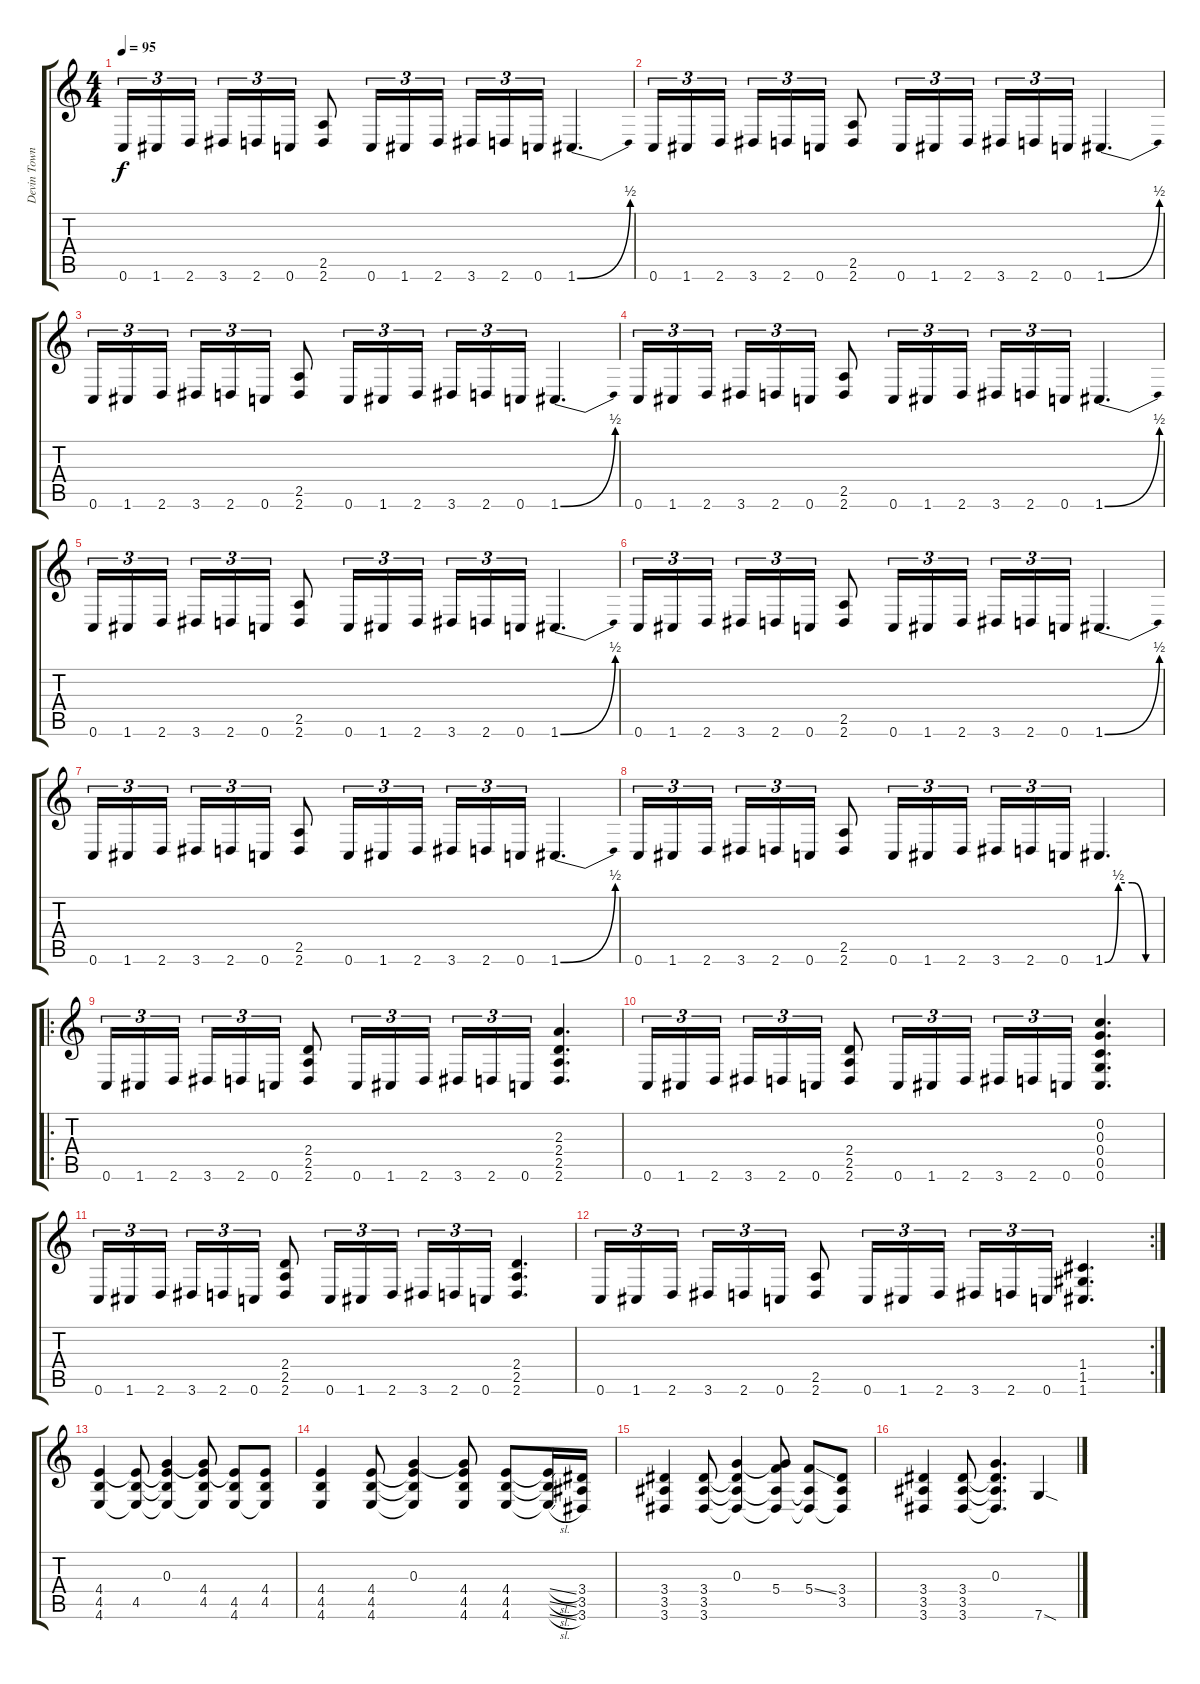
\track ("Devin Townsend" "Devin Town") {instrument distortionguitar}
\staff {score tabs}
\tuning (E4 C4 G3 C3 G2 C2) {hide}
\ts (4 4)
\tempo 95
\clef g2
\ks c
0.6.16{tu (3 2) dy f instrument distortionguitar} 1.6.16{tu (3 2)} 2.6.16{tu (3 2) beam splitsecondary} 3.6.16{tu (3 2)} 2.6.16{tu (3 2)} 0.6.16{tu (3 2)} (2.5 2.6).8 0.6.16{tu (3 2)} 1.6.16{tu (3 2)} 2.6.16{tu (3 2)} 3.6.16{tu (3 2)} 2.6.16{tu (3 2)} 0.6.16{tu (3 2)} 1.6{be (bend 0 0 60 2)}.4{d} |
0.6.16{tu (3 2)} 1.6.16{tu (3 2)} 2.6.16{tu (3 2) beam splitsecondary} 3.6.16{tu (3 2)} 2.6.16{tu (3 2)} 0.6.16{tu (3 2)} (2.5 2.6).8 0.6.16{tu (3 2)} 1.6.16{tu (3 2)} 2.6.16{tu (3 2)} 3.6.16{tu (3 2)} 2.6.16{tu (3 2)} 0.6.16{tu (3 2)} 1.6{be (bend 0 0 60 2)}.4{d} |
0.6.16{tu (3 2)} 1.6.16{tu (3 2)} 2.6.16{tu (3 2) beam splitsecondary} 3.6.16{tu (3 2)} 2.6.16{tu (3 2)} 0.6.16{tu (3 2)} (2.5 2.6).8 0.6.16{tu (3 2)} 1.6.16{tu (3 2)} 2.6.16{tu (3 2)} 3.6.16{tu (3 2)} 2.6.16{tu (3 2)} 0.6.16{tu (3 2)} 1.6{be (bend 0 0 60 2)}.4{d} |
0.6.16{tu (3 2)} 1.6.16{tu (3 2)} 2.6.16{tu (3 2) beam splitsecondary} 3.6.16{tu (3 2)} 2.6.16{tu (3 2)} 0.6.16{tu (3 2)} (2.5 2.6).8 0.6.16{tu (3 2)} 1.6.16{tu (3 2)} 2.6.16{tu (3 2)} 3.6.16{tu (3 2)} 2.6.16{tu (3 2)} 0.6.16{tu (3 2)} 1.6{be (bend 0 0 60 2)}.4{d} |
0.6.16{tu (3 2)} 1.6.16{tu (3 2)} 2.6.16{tu (3 2) beam splitsecondary} 3.6.16{tu (3 2)} 2.6.16{tu (3 2)} 0.6.16{tu (3 2)} (2.5 2.6).8 0.6.16{tu (3 2)} 1.6.16{tu (3 2)} 2.6.16{tu (3 2)} 3.6.16{tu (3 2)} 2.6.16{tu (3 2)} 0.6.16{tu (3 2)} 1.6{be (bend 0 0 60 2)}.4{d} |
0.6.16{tu (3 2)} 1.6.16{tu (3 2)} 2.6.16{tu (3 2) beam splitsecondary} 3.6.16{tu (3 2)} 2.6.16{tu (3 2)} 0.6.16{tu (3 2)} (2.5 2.6).8 0.6.16{tu (3 2)} 1.6.16{tu (3 2)} 2.6.16{tu (3 2)} 3.6.16{tu (3 2)} 2.6.16{tu (3 2)} 0.6.16{tu (3 2)} 1.6{be (bend 0 0 60 2)}.4{d} |
0.6.16{tu (3 2)} 1.6.16{tu (3 2)} 2.6.16{tu (3 2) beam splitsecondary} 3.6.16{tu (3 2)} 2.6.16{tu (3 2)} 0.6.16{tu (3 2)} (2.5 2.6).8 0.6.16{tu (3 2)} 1.6.16{tu (3 2)} 2.6.16{tu (3 2)} 3.6.16{tu (3 2)} 2.6.16{tu (3 2)} 0.6.16{tu (3 2)} 1.6{be (bend 0 0 60 2)}.4{d} |
0.6.16{tu (3 2)} 1.6.16{tu (3 2)} 2.6.16{tu (3 2) beam splitsecondary} 3.6.16{tu (3 2)} 2.6.16{tu (3 2)} 0.6.16{tu (3 2)} (2.5 2.6).8 0.6.16{tu (3 2)} 1.6.16{tu (3 2)} 2.6.16{tu (3 2)} 3.6.16{tu (3 2)} 2.6.16{tu (3 2)} 0.6.16{tu (3 2)} 1.6{be (custom 0 0 15 2 30 2 45 0 60 0)}.4{d} |
\ro
0.6.16{tu (3 2)} 1.6.16{tu (3 2)} 2.6.16{tu (3 2) beam splitsecondary} 3.6.16{tu (3 2)} 2.6.16{tu (3 2)} 0.6.16{tu (3 2)} (2.4 2.5 2.6).8 0.6.16{tu (3 2)} 1.6.16{tu (3 2)} 2.6.16{tu (3 2)} 3.6.16{tu (3 2)} 2.6.16{tu (3 2)} 0.6.16{tu (3 2)} (2.3 2.4 2.5 2.6).4{d} |
0.6.16{tu (3 2)} 1.6.16{tu (3 2)} 2.6.16{tu (3 2) beam splitsecondary} 3.6.16{tu (3 2)} 2.6.16{tu (3 2)} 0.6.16{tu (3 2)} (2.4 2.5 2.6).8 0.6.16{tu (3 2)} 1.6.16{tu (3 2)} 2.6.16{tu (3 2)} 3.6.16{tu (3 2)} 2.6.16{tu (3 2)} 0.6.16{tu (3 2)} (0.2 0.3 0.4 0.5 0.6).4{d} |
0.6.16{tu (3 2)} 1.6.16{tu (3 2)} 2.6.16{tu (3 2) beam splitsecondary} 3.6.16{tu (3 2)} 2.6.16{tu (3 2)} 0.6.16{tu (3 2)} (2.4 2.5 2.6).8 0.6.16{tu (3 2)} 1.6.16{tu (3 2)} 2.6.16{tu (3 2)} 3.6.16{tu (3 2)} 2.6.16{tu (3 2)} 0.6.16{tu (3 2)} (2.4 2.5 2.6).4{d} |
\rc 2
0.6.16{tu (3 2)} 1.6.16{tu (3 2)} 2.6.16{tu (3 2) beam splitsecondary} 3.6.16{tu (3 2)} 2.6.16{tu (3 2)} 0.6.16{tu (3 2)} (2.5 2.6).8 0.6.16{tu (3 2)} 1.6.16{tu (3 2)} 2.6.16{tu (3 2)} 3.6.16{tu (3 2)} 2.6.16{tu (3 2)} 0.6.16{tu (3 2)} (1.4 1.5 1.6).4{d} |
(4.4 4.5 4.6).4 (4.4{t} 4.5 4.6{t}).8 (0.3 4.4{t} 4.5{t} 4.6{t}).4 (0.3{t} 4.4 4.5 4.6{t}).8 (4.4{t} 4.5 4.6).8 (4.4 4.5 4.6{t}).8 |
(4.4 4.5 4.6).4 (4.4 4.5 4.6).8 (0.3 4.4{t} 4.5{t} 4.6{t}).4 (0.3{t} 4.4 4.5 4.6).8 (4.4 4.5 4.6).8 (4.4{sl t} 4.5{sl t} 4.6{sl t}).16 (3.4 3.5 3.6).16 |
(3.4 3.5 3.6).4 (3.4 3.5 3.6).8 (0.3 3.4{t} 3.5{t} 3.6{t}).4 (0.3{t} 5.4 3.5{t} 3.6{t}).8 (5.4{ss} 3.5{t} 3.6{t}).8 (3.4 3.5 3.6{t}).8 |
(3.4 3.5 3.6).4 (3.4 3.5 3.6).8 (0.3 3.4{t} 3.5{t} 3.6{t}).4{d} 7.6{sod}.4
